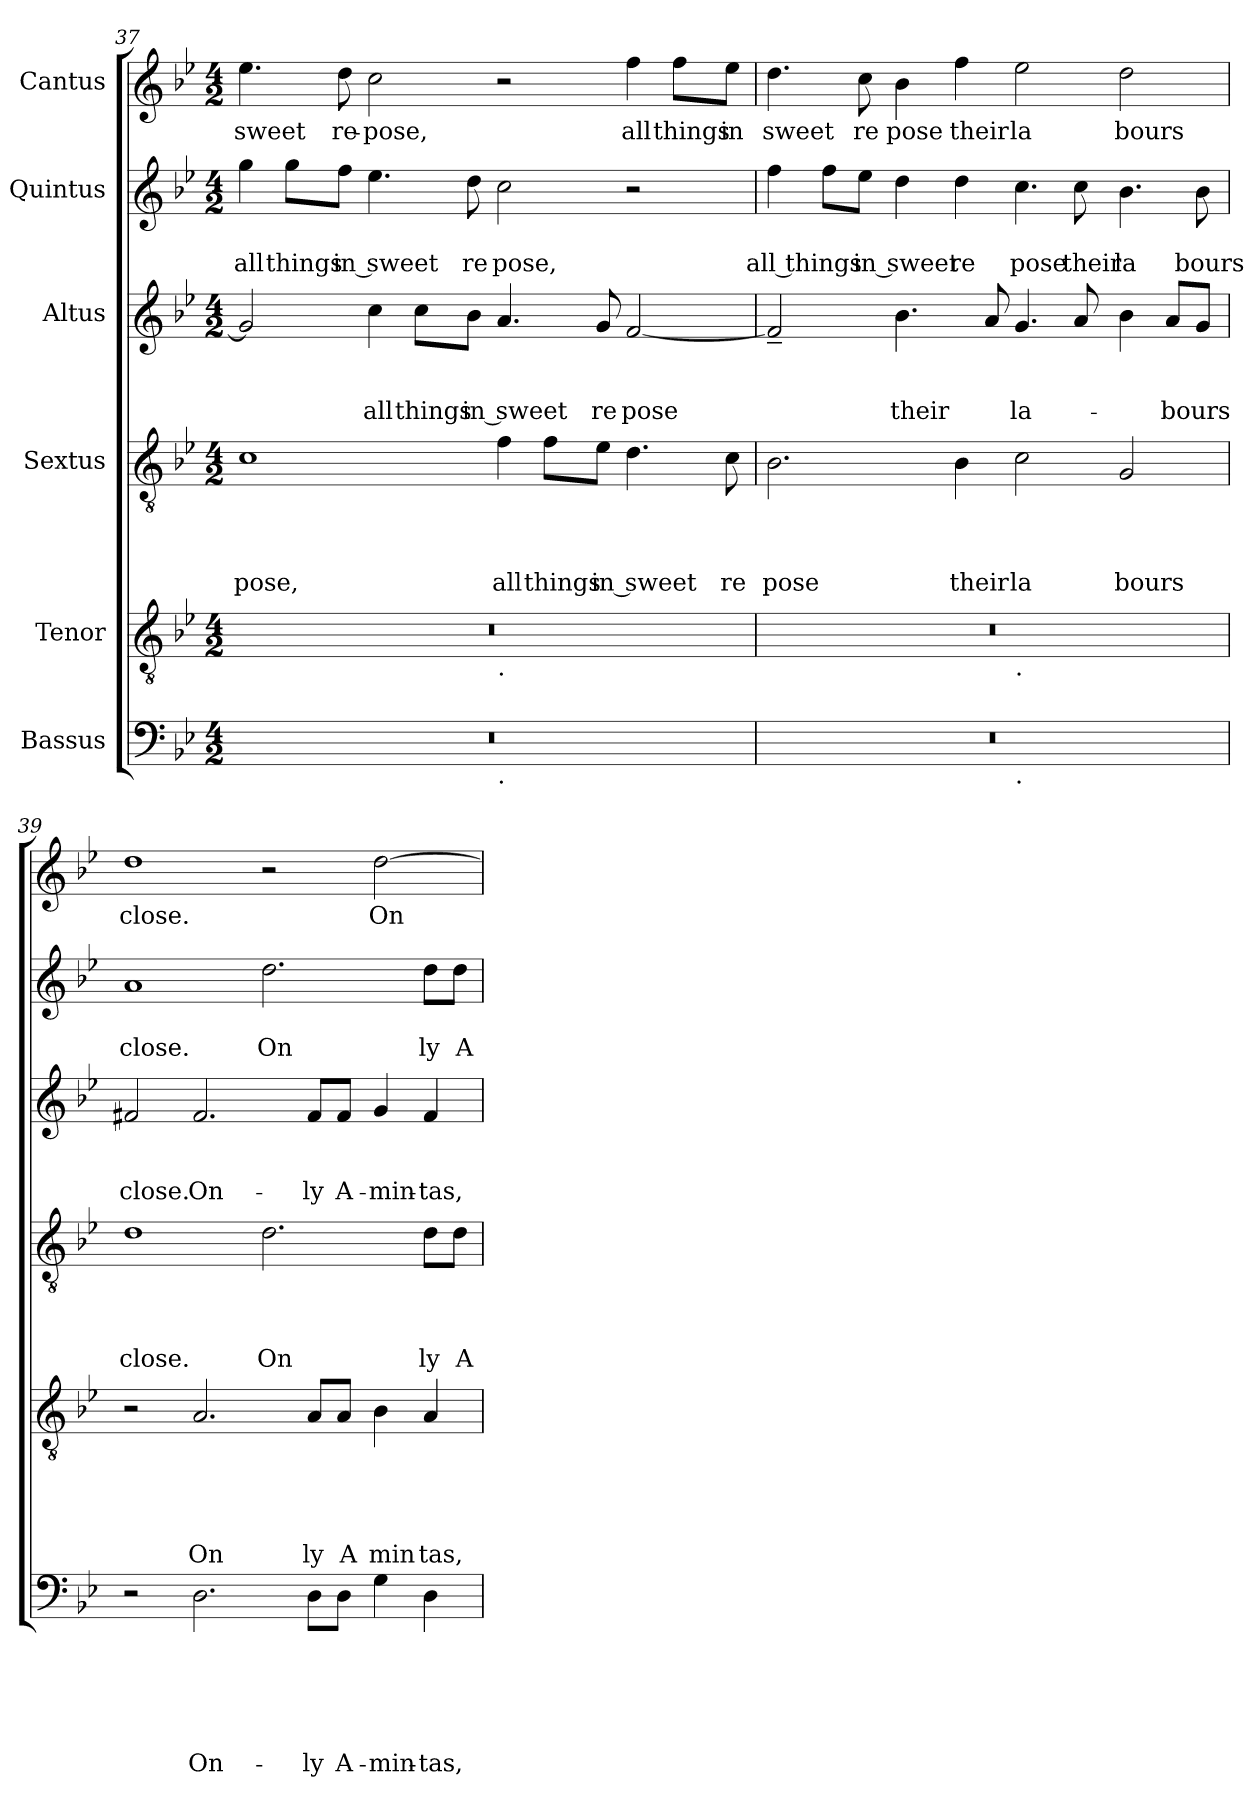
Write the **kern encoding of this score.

**kern	**text	**text	**text	**text	**text	**text	**kern	**text	**text	**text	**text	**text	**kern	**text	**text	**text	**text	**kern	**text	**text	**text	**kern	**text	**text	**kern	**text
*part6	*part6	*part6	*part6	*part6	*part6	*part6	*part5	*part5	*part5	*part5	*part5	*part5	*part4	*part4	*part4	*part4	*part4	*part3	*part3	*part3	*part3	*part2	*part2	*part2	*part1	*part1
*staff6	*staff6	*staff6	*staff6	*staff6	*staff6	*staff6	*staff5	*staff5	*staff5	*staff5	*staff5	*staff5	*staff4	*staff4	*staff4	*staff4	*staff4	*staff3	*staff3	*staff3	*staff3	*staff2	*staff2	*staff2	*staff1	*staff1
*I"Bassus	*	*	*	*	*	*	*I"Tenor	*	*	*	*	*	*I"Sextus	*	*	*	*	*I"Altus	*	*	*	*I"Quintus	*	*	*I"Cantus	*
*clefF4	*	*	*	*	*	*	*clefGv2	*	*	*	*	*	*clefGv2	*	*	*	*	*clefG2	*	*	*	*clefG2	*	*	*clefG2	*
*	*	*	*	*	*	*	*	*	*	*	*	*	*ITrd-2c-3	*	*	*	*	*	*	*	*	*	*	*	*	*
*k[b-e-]	*	*	*	*	*	*	*k[b-e-]	*	*	*	*	*	*k[b-e-a-d-g-]	*	*	*	*	*k[b-e-]	*	*	*	*k[b-e-]	*	*	*k[b-e-]	*
*B-:	*	*	*	*	*	*	*B-:	*	*	*	*	*	*D-:	*	*	*	*	*B-:	*	*	*	*B-:	*	*	*B-:	*
*M4/2	*	*	*	*	*	*	*M4/2	*	*	*	*	*	*M4/2	*	*	*	*	*M4/2	*	*	*	*M4/2	*	*	*M4/2	*
=37	=37	=37	=37	=37	=37	=37	=37	=37	=37	=37	=37	=37	=37	=37	=37	=37	=37	=37	=37	=37	=37	=37	=37	=37	=37	=37
!	!	!	!	!	!	!	!	!	!	!	!	!	!	!	!	!	!LO:LY:b	!	!	!	!	!	!	!LO:LY:b	!	!LO:LY:b
*^	*	*	*	*	*	*	*^	*	*	*	*	*	*	*	*	*	*	*	*	*	*	*	*	*	*	*
0r	1ryy	.	.	.	.	.	.	0r	1ryy	.	.	.	.	.	1e-	.	.	.	pose,	2g/]	.	.	.	4gg\	.	all	4.ee-\	sweet
!	!	!	!	!	!	!	!	!	!	!	!	!	!	!	!	!	!	!	!	!	!	!	!	!	!	!LO:LY:b	!	!
.	.	.	.	.	.	.	.	.	.	.	.	.	.	.	.	.	.	.	.	.	.	.	.	8gg\L	.	things	.	.
!	!	!	!	!	!	!	!	!	!	!	!	!	!	!	!	!	!	!	!	!	!	!	!	!	!	!LO:LY:b	!	!LO:LY:b
.	.	.	.	.	.	.	.	.	.	.	.	.	.	.	.	.	.	.	.	.	.	.	.	8ff\J	.	in sweet	8dd\	re-
!	!	!	!	!	!	!	!	!	!	!	!	!	!	!	!	!	!	!	!	!	!	!	!LO:LY:b	!	!	!	!	!LO:LY:b
.	.	.	.	.	.	.	.	.	.	.	.	.	.	.	.	.	.	.	.	4cc\	.	.	all	4.ee-\	.	.	2cc\	-pose,
!	!	!	!	!	!	!	!	!	!	!	!	!	!	!	!	!	!	!	!	!	!	!	!LO:LY:b	!	!	!	!	!
.	.	.	.	.	.	.	.	.	.	.	.	.	.	.	.	.	.	.	.	8cc\L	.	.	things	.	.	.	.	.
!	!	!	!	!	!	!	!	!	!	!	!	!	!	!	!	!	!	!	!	!	!	!	!LO:LY:b	!	!	!LO:LY:b	!	!
.	.	.	.	.	.	.	.	.	.	.	.	.	.	.	.	.	.	.	.	8b-\J	.	.	in sweet	8dd\	.	re	.	.
!	!	!	!	!	!	!	!	!	!LO:TX:b:t=.	!	!	!	!	!	!	!	!	!	!	!	!	!	!	!	!	!	!	!
!	!LO:TX:b:t=.	!	!	!	!	!	!	!	!	!	!	!	!	!	!	!	!	!	!	!	!	!	!	!	!	!	!	!
!	!	!	!	!	!	!	!	!	!	!	!	!	!	!	!	!	!	!	!LO:LY:b	!	!	!	!	!	!	!LO:LY:b	!	!
.	1ryy	.	.	.	.	.	.	.	1ryy	.	.	.	.	.	4a-\	.	.	.	all	4.a/	.	.	.	2cc\	.	pose,	2r	.
!	!	!	!	!	!	!	!	!	!	!	!	!	!	!	!	!	!	!	!LO:LY:b	!	!	!	!	!	!	!	!	!
.	.	.	.	.	.	.	.	.	.	.	.	.	.	.	8a-\L	.	.	.	things	.	.	.	.	.	.	.	.	.
!	!	!	!	!	!	!	!	!	!	!	!	!	!	!	!	!	!	!	!LO:LY:b	!	!	!	!LO:LY:b	!	!	!	!	!
.	.	.	.	.	.	.	.	.	.	.	.	.	.	.	8g-\J	.	.	.	in sweet	8g/	.	.	re	.	.	.	.	.
!	!	!	!	!	!	!	!	!	!	!	!	!	!	!	!	!	!	!	!	!	!	!	!LO:LY:b	!	!	!	!	!LO:LY:b
.	.	.	.	.	.	.	.	.	.	.	.	.	.	.	4.f\	.	.	.	.	[>2f/	.	.	pose	2r	.	.	4ff\	all
!	!	!	!	!	!	!	!	!	!	!	!	!	!	!	!	!	!	!	!	!	!	!	!	!	!	!	!	!LO:LY:b
.	.	.	.	.	.	.	.	.	.	.	.	.	.	.	.	.	.	.	.	.	.	.	.	.	.	.	8ff\L	things
!	!	!	!	!	!	!	!	!	!	!	!	!	!	!	!	!	!	!	!LO:LY:b	!	!	!	!	!	!	!	!	!LO:LY:b
.	.	.	.	.	.	.	.	.	.	.	.	.	.	.	8e-\	.	.	.	re	.	.	.	.	.	.	.	8ee-\J	in
!!LO:PB:g=z
=38	=38	=38	=38	=38	=38	=38	=38	=38	=38	=38	=38	=38	=38	=38	=38	=38	=38	=38	=38	=38	=38	=38	=38	=38	=38	=38	=38	=38
!	!	!	!	!	!	!	!	!	!	!	!	!	!	!	!	!	!	!	!LO:LY:b	!	!	!	!	!	!	!LO:LY:b	!	!LO:LY:b
0r	1ryy	.	.	.	.	.	.	0r	1ryy	.	.	.	.	.	2.d-\	.	.	.	pose	2f~</]	.	.	.	4ff\	.	all things	4.dd\	sweet
.	.	.	.	.	.	.	.	.	.	.	.	.	.	.	.	.	.	.	.	.	.	.	.	8ff\L	.	.	.	.
!	!	!	!	!	!	!	!	!	!	!	!	!	!	!	!	!	!	!	!	!	!	!	!	!	!	!LO:LY:b	!	!LO:LY:b
.	.	.	.	.	.	.	.	.	.	.	.	.	.	.	.	.	.	.	.	.	.	.	.	8ee-\J	.	in sweet	8cc\	re
!	!	!	!	!	!	!	!	!	!	!	!	!	!	!	!	!	!	!	!	!	!	!	!LO:LY:b	!	!	!	!	!LO:LY:b
.	.	.	.	.	.	.	.	.	.	.	.	.	.	.	.	.	.	.	.	4.b-\	.	.	their	4dd\	.	.	4b-\	pose
!	!	!	!	!	!	!	!	!	!	!	!	!	!	!	!	!	!	!	!LO:LY:b	!	!	!	!	!	!	!LO:LY:b	!	!LO:LY:b
.	.	.	.	.	.	.	.	.	.	.	.	.	.	.	4d-\	.	.	.	their	.	.	.	.	4dd\	.	re	4ff\	their
.	.	.	.	.	.	.	.	.	.	.	.	.	.	.	.	.	.	.	.	8a/	.	.	.	.	.	.	.	.
!	!	!	!	!	!	!	!	!	!LO:TX:b:t=.	!	!	!	!	!	!	!	!	!	!	!	!	!	!	!	!	!	!	!
!	!LO:TX:b:t=.	!	!	!	!	!	!	!	!	!	!	!	!	!	!	!	!	!	!	!	!	!	!	!	!	!	!	!
!	!	!	!	!	!	!	!	!	!	!	!	!	!	!	!	!	!	!	!LO:LY:b	!	!	!	!LO:LY:b	!	!	!LO:LY:b	!	!LO:LY:b
.	1ryy	.	.	.	.	.	.	.	1ryy	.	.	.	.	.	2e-\	.	.	.	la	4.g/	.	.	la-	4.cc\	.	pose	2ee-\	la
!	!	!	!	!	!	!	!	!	!	!	!	!	!	!	!	!	!	!	!	!	!	!	!	!	!	!LO:LY:b	!	!
.	.	.	.	.	.	.	.	.	.	.	.	.	.	.	.	.	.	.	.	8a/	.	.	.	8cc\	.	their	.	.
!	!	!	!	!	!	!	!	!	!	!	!	!	!	!	!	!	!	!	!LO:LY:b	!	!	!	!	!	!	!LO:LY:b	!	!LO:LY:b
.	.	.	.	.	.	.	.	.	.	.	.	.	.	.	2B-/	.	.	.	bours	4b-\	.	.	.	4.b-\	.	la	2dd\	bours
!	!	!	!	!	!	!	!	!	!	!	!	!	!	!	!	!	!	!	!	!	!	!	!LO:LY:b	!	!	!	!	!
.	.	.	.	.	.	.	.	.	.	.	.	.	.	.	.	.	.	.	.	8a/L	.	.	-bours	.	.	.	.	.
!	!	!	!	!	!	!	!	!	!	!	!	!	!	!	!	!	!	!	!	!	!	!	!	!	!	!LO:LY:b	!	!
.	.	.	.	.	.	.	.	.	.	.	.	.	.	.	.	.	.	.	.	8g/J	.	.	.	8b-\	.	bours	.	.
=39	=39	=39	=39	=39	=39	=39	=39	=39	=39	=39	=39	=39	=39	=39	=39	=39	=39	=39	=39	=39	=39	=39	=39	=39	=39	=39	=39	=39
!	!	!	!	!	!	!	!	!	!	!	!	!	!	!	!	!	!	!	!LO:LY:b	!	!	!	!LO:LY:b	!	!	!LO:LY:b	!	!LO:LY:b
*v	*v	*	*	*	*	*	*	*	*	*	*	*	*	*	*	*	*	*	*	*	*	*	*	*	*	*	*	*
*	*	*	*	*	*	*	*v	*v	*	*	*	*	*	*	*	*	*	*	*	*	*	*	*	*	*	*	*
2r	.	.	.	.	.	.	2r	.	.	.	.	.	1f	.	.	.	close.	2f#X/	.	.	close.	1a	.	close.	1dd	close.
!	!	!	!	!	!	!LO:LY:b	!	!	!	!	!	!LO:LY:b	!	!	!	!	!	!	!	!	!LO:LY:b	!	!	!	!	!
2.D\	.	.	.	.	.	On-	2.A/	.	.	.	.	On	.	.	.	.	.	2.f#/	.	.	On-	.	.	.	.	.
!	!	!	!	!	!	!	!	!	!	!	!	!	!	!	!	!	!LO:LY:b	!	!	!	!	!	!	!LO:LY:b	!	!
.	.	.	.	.	.	.	.	.	.	.	.	.	2.f\	.	.	.	On	.	.	.	.	2.dd\	.	On	2r	.
!	!	!	!	!	!	!LO:LY:b	!	!	!	!	!	!LO:LY:b	!	!	!	!	!	!	!	!	!LO:LY:b	!	!	!	!	!
8D\L	.	.	.	.	.	-ly	8A/L	.	.	.	.	ly	.	.	.	.	.	8f#/L	.	.	-ly	.	.	.	.	.
!	!	!	!	!	!	!LO:LY:b	!	!	!	!	!	!LO:LY:b	!	!	!	!	!	!	!	!	!LO:LY:b	!	!	!	!	!
8D\J	.	.	.	.	.	A-	8A/J	.	.	.	.	A	.	.	.	.	.	8f#/J	.	.	A-	.	.	.	.	.
!	!	!	!	!	!	!LO:LY:b	!	!	!	!	!	!LO:LY:b	!	!	!	!	!	!	!	!	!LO:LY:b	!	!	!	!	!LO:LY:b
4G\	.	.	.	.	.	-min-	4B-\	.	.	.	.	min	.	.	.	.	.	4g/	.	.	-min-	.	.	.	[>2dd\	On
!	!	!	!	!	!	!LO:LY:b	!	!	!	!	!	!LO:LY:b	!	!	!	!	!LO:LY:b	!	!	!	!LO:LY:b	!	!	!LO:LY:b	!	!
4D\	.	.	.	.	.	-tas,	4A/	.	.	.	.	tas,	8f\L	.	.	.	ly	4f#/	.	.	-tas,	8dd\L	.	ly	.	.
!	!	!	!	!	!	!	!	!	!	!	!	!	!	!	!	!	!LO:LY:b	!	!	!	!	!	!	!LO:LY:b	!	!
.	.	.	.	.	.	.	.	.	.	.	.	.	8f\J	.	.	.	A	.	.	.	.	8dd\J	.	A	.	.
=	=	=	=	=	=	=	=	=	=	=	=	=	=	=	=	=	=	=	=	=	=	=	=	=	=	=
*-	*-	*-	*-	*-	*-	*-	*-	*-	*-	*-	*-	*-	*-	*-	*-	*-	*-	*-	*-	*-	*-	*-	*-	*-	*-	*-
